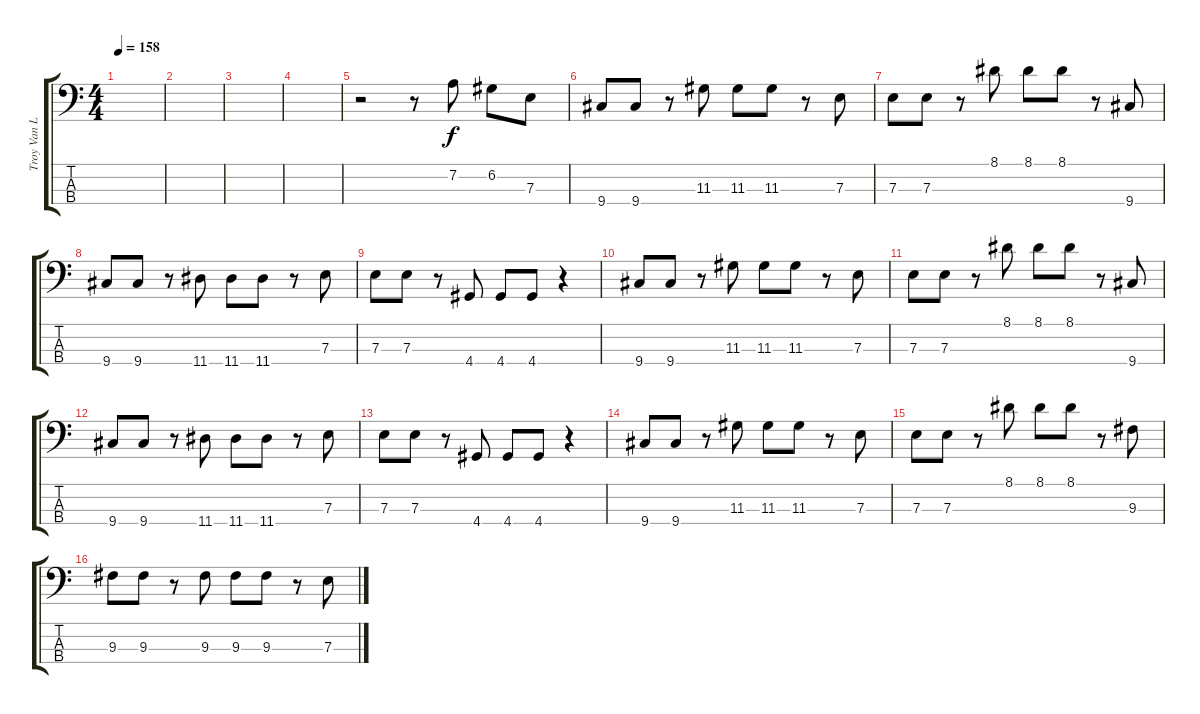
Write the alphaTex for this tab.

\track ("Troy Van Leeuwan" "Troy Van L") {instrument electricbasspick}
\staff {score tabs}
\tuning (G2 D2 A1 E1) {hide}
\ts (4 4)
\tempo 158
\clef f4
\ks c
|
|
|
|
r.2 r.8 7.2.8 6.2.8 7.3.8 |
9.4.8 9.4.8 r.8 11.3.8 11.3.8 11.3.8 r.8 7.3.8 |
7.3.8 7.3.8 r.8 8.1.8 8.1.8 8.1.8 r.8 9.4.8 |
9.4.8 9.4.8 r.8 11.4.8 11.4.8 11.4.8 r.8 7.3.8 |
7.3.8 7.3.8 r.8 4.4.8 4.4.8 4.4.8 r.4 |
9.4.8 9.4.8 r.8 11.3.8 11.3.8 11.3.8 r.8 7.3.8 |
7.3.8 7.3.8 r.8 8.1.8 8.1.8 8.1.8 r.8 9.4.8 |
9.4.8 9.4.8 r.8 11.4.8 11.4.8 11.4.8 r.8 7.3.8 |
7.3.8 7.3.8 r.8 4.4.8 4.4.8 4.4.8 r.4 |
9.4.8 9.4.8 r.8 11.3.8 11.3.8 11.3.8 r.8 7.3.8 |
7.3.8 7.3.8 r.8 8.1.8 8.1.8 8.1.8 r.8 9.3.8 |
9.3.8 9.3.8 r.8 9.3.8 9.3.8 9.3.8 r.8 7.3.8
